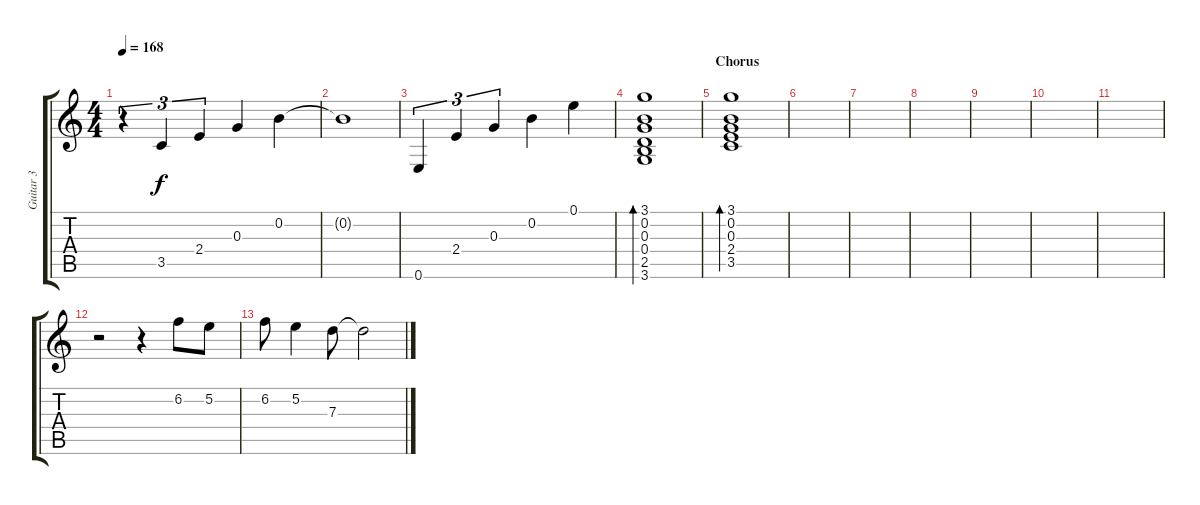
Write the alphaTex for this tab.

\track ("Guitar 3" "Guitar 3") {instrument electricguitarjazz}
\staff {score tabs}
\tuning (E4 B3 G3 D3 A2 E2) {hide}
\ts (4 4)
\tempo 168
\clef g2
\ks c
r.4{tu (3 2) dy f instrument electricguitarclean} 3.5.4{tu (3 2)} 2.4.4{tu (3 2)} 0.3.4 0.2.4 |
0.2{t}.1 |
0.6.4{tu (3 2) instrument electricguitarclean} 2.4.4{tu (3 2)} 0.3.4{tu (3 2)} 0.2.4 0.1.4 |
(3.1 0.2 0.3 0.4 2.5 3.6).1{bd 480 instrument electricguitarclean} |
\section ("" "Chorus")
(3.1 0.2 0.3 2.4 3.5).1{bd 480 volume 11 instrument electricguitarclean} |
|
|
|
|
|
|
r.2 r.4 6.2.8{volume 11 instrument electricguitarjazz} 5.2.8 |
6.2.8 5.2.4 7.3.8 7.3{t}.2
